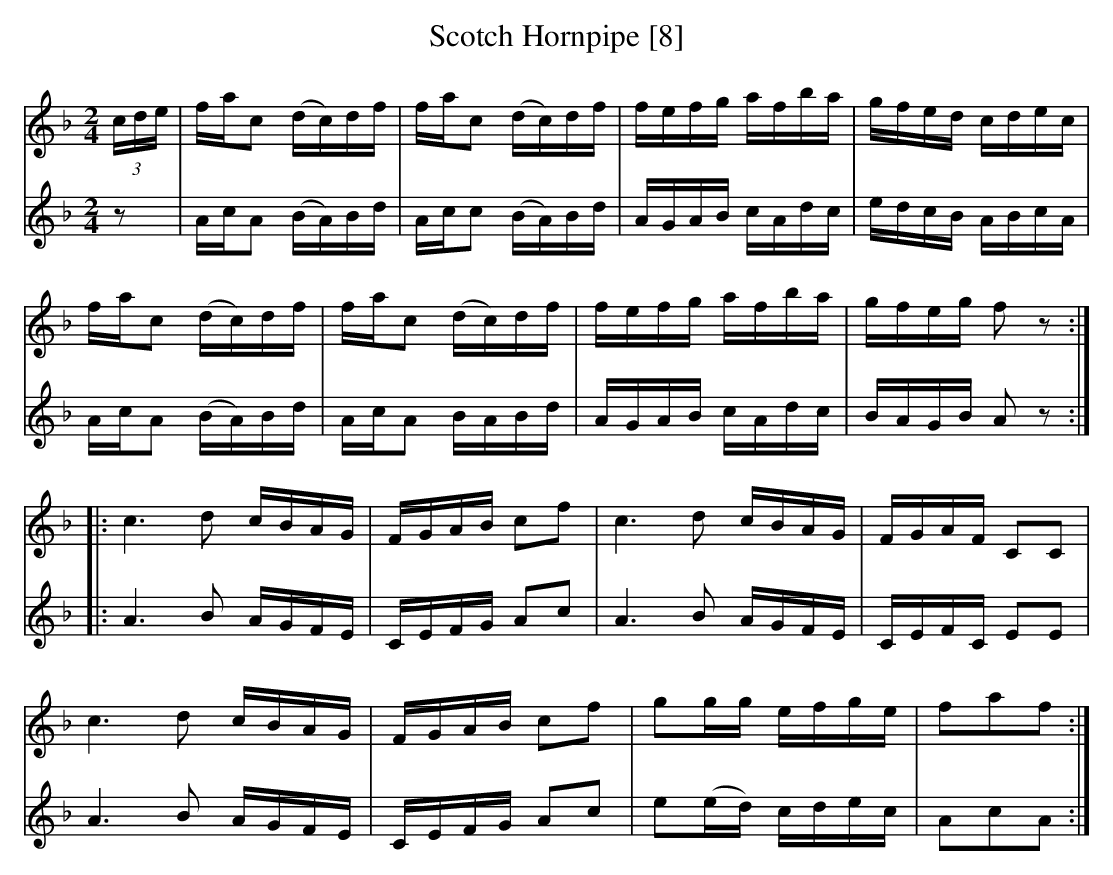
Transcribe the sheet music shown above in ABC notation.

X:1
T:Scotch Hornpipe [8]
M:2/4
L:1/8
K:F
V:1
(3c/d/e/|f/a/c (d/c/)d/f/|f/a/c (d/c/)d/f/|f/e/f/g/ a/f/b/a/|g/f/e/d/ c/d/e/c/|
f/a/c (d/c/)d/f/|f/a/c (d/c/)d/f/|f/e/f/g/ a/f/b/a/|g/f/e/g/ fz:|
|:c3d c/B/A/G/|F/G/A/B/ cf|c3d c/B/A/G/|F/G/A/F/ CC|
c3d c/B/A/G/|F/G/A/B/ cf|gg/g/ e/f/g/e/|faf:|
V:2
z|A/c/A (B/A/)B/d/|A/c/c (B/A/)B/d/|A/G/A/B/ c/A/d/c/|e/d/c/B/ A/B/c/A/|
A/c/A (B/A/)B/d/|A/c/A B/A/B/d/|A/G/A/B/ c/A/d/c/|B/A/G/B/ Az:|
|:A3B A/G/F/E/|C/E/F/G/ Ac|A3B A/G/F/E/|C/E/F/C/ EE|
A3B A/G/F/E/|C/E/F/G/ Ac|e(e/d/) c/d/e/c/|AcA:|]
